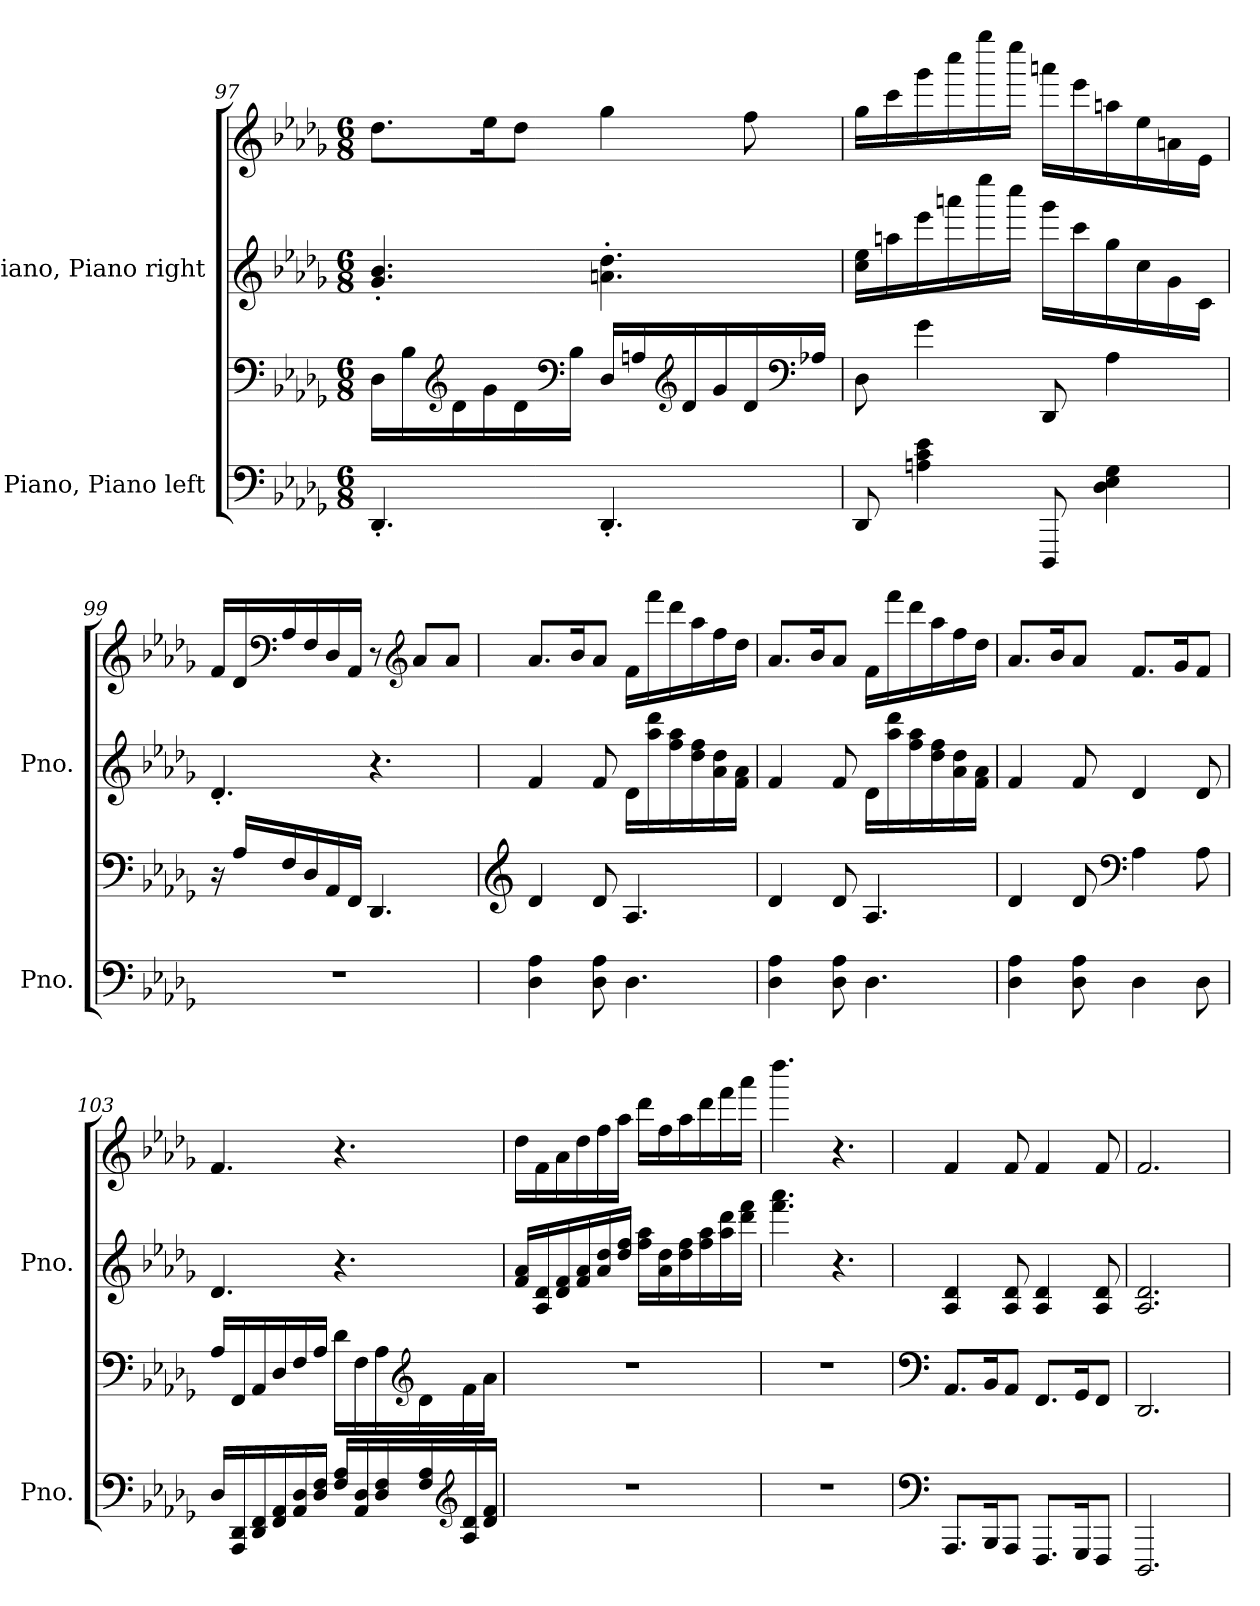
**kern	**kern	**kern	**kern
*part2	*part2	*part1	*part1
*staff4	*staff3	*staff2	*staff1
*I"Piano, Piano left	*	*I"Piano, Piano right	*
*I'Pno.	*	*I'Pno.	*
*clefF4	*clefF4	*clefG2	*clefG2
*k[b-e-a-d-g-]	*k[b-e-a-d-g-]	*k[b-e-a-d-g-]	*k[b-e-a-d-g-]
*M6/8	*M6/8	*M6/8	*M6/8
=97	=97	=97	=97
4.DD-'/	16D-\LL	4.g-/' 4.b-/'	8.dd-\L
.	16B-\	.	.
*	*clefG2	*	*
.	16d-\	.	.
.	16g-\	.	16ee-\K
.	16d-\	.	8dd-\J
*	*clefF4	*	*
.	16B-\JJ	.	.
4.DD-'/	16D-/LL	4.an\' 4.dd-\'	4gg-\
.	16An/	.	.
*	*clefG2	*	*
.	16d-/	.	.
.	16g-/	.	.
.	16d-/	.	8ff\
*	*clefF4	*	*
.	16A-X/JJ	.	.
!!LO:LB:g=z
=98	=98	=98	=98
8DD-/	8D-\	16cc\ 16ee-\LL	16gg-\LL
.	.	16aan\	16ccc\
4An\ 4c\ 4e-\	4g-\	16eee-\	16ggg-\
.	.	16aaan\	16cccc\
.	.	16eeee-\	16gggg-\
.	.	16cccc\JJ	16eeee-\JJ
8DDD-/	8DD-/	16ggg-\LL	16aaan\LL
.	.	16ccc\	16eee-\
4D-\ 4E-\ 4G-\	4A-\	16gg-\	16aan\
.	.	16cc\	16ee-\
.	.	16g-\	16an\
.	.	16c\JJ	16e-\JJ
=99	=99	=99	=99
2.r	16r	4.d-'/	16f/LL
.	16A-/LL	.	16d-/
*	*	*	*clefF4
.	16F/	.	16A-/
.	16D-/	.	16F/
.	16AA-/	.	16D-/
.	16FF/JJ	.	16AA-/JJ
.	4.DD-/	4.r	8r
*	*	*	*clefG2
.	.	.	8a-/L
.	.	.	8a-/J
!!LO:LB:g=z
=100	=100	=100	=100
*	*clefG2	*	*
4D-\ 4A-\	4d-/	4f/	8.a-/L
.	.	.	16b-/K
8D-\ 8A-\	8d-/	8f/	8a-/J
4.D-\	4.A-/	16d-\LL	16f\LL
.	.	16aa-\ 16ddd-\	16fff\
.	.	16ff\ 16aa-\	16ddd-\
.	.	16dd-\ 16ff\	16aa-\
.	.	16a-\ 16dd-\	16ff\
.	.	16f\ 16a-\JJ	16dd-\JJ
=101	=101	=101	=101
4D-\ 4A-\	4d-/	4f/	8.a-/L
.	.	.	16b-/K
8D-\ 8A-\	8d-/	8f/	8a-/J
4.D-\	4.A-/	16d-\LL	16f\LL
.	.	16aa-\ 16ddd-\	16fff\
.	.	16ff\ 16aa-\	16ddd-\
.	.	16dd-\ 16ff\	16aa-\
.	.	16a-\ 16dd-\	16ff\
.	.	16f\ 16a-\JJ	16dd-\JJ
=102	=102	=102	=102
4D-\ 4A-\	4d-/	4f/	8.a-/L
.	.	.	16b-/K
8D-\ 8A-\	8d-/	8f/	8a-/J
*	*clefF4	*	*
4D-\	4A-\	4d-/	8.f/L
.	.	.	16g-/K
8D-\	8A-\	8d-/	8f/J
!!LO:PB:g=z
=103	=103	=103	=103
16D-/LL	16A-/LL	4.d-/	4.f/
16AAA-/ 16DD-/	16FF/	.	.
16DD-/ 16FF/	16AA-/	.	.
16FF/ 16AA-/	16D-/	.	.
16AA-/ 16D-/	16F/	.	.
16D-/ 16F/JJ	16A-/JJ	.	.
16F/ 16A-/LL	16d-\LL	4.r	4.r
16AA-/ 16D-/	16F\	.	.
16D-/ 16F/	16A-\	.	.
*	*clefG2	*	*
16F/ 16A-/	16d-\	.	.
*clefG2	*	*	*
16A-/ 16d-/	16f\	.	.
16d-/ 16f/JJ	16a-\JJ	.	.
=104	=104	=104	=104
2.r	2.r	16f/ 16a-/LL	16dd-\LL
.	.	16A-/ 16d-/	16f\
.	.	16d-/ 16f/	16a-\
.	.	16f/ 16a-/	16dd-\
.	.	16a-/ 16dd-/	16ff\
.	.	16dd-/ 16ff/JJ	16aa-\JJ
.	.	16ff\ 16aa-\LL	16ddd-\LL
.	.	16a-\ 16dd-\	16ff\
.	.	16dd-\ 16ff\	16aa-\
.	.	16ff\ 16aa-\	16ddd-\
.	.	16aa-\ 16ddd-\	16fff\
.	.	16ddd-\ 16fff\JJ	16aaa-\JJ
=105	=105	=105	=105
2.r	2.r	4.fff\ 4.aaa-\	4.dddd-\
.	.	4.r	4.r
!!LO:LB:g=z
=106	=106	=106	=106
*clefF4	*clefF4	*	*
8.AAA-/L	8.AA-/L	4A-/ 4d-/	4f/
16BBB-/K	16BB-/K	.	.
8AAA-/J	8AA-/J	8A-/ 8d-/	8f/
8.FFF/L	8.FF/L	4A-/ 4d-/	4f/
16GGG-/K	16GG-/K	.	.
8FFF/J	8FF/J	8A-/ 8d-/	8f/
=107	=107	=107	=107
2.DDD-/	2.DD-/	2.A-/ 2.d-/	2.f/
=	=	=	=
*-	*-	*-	*-
